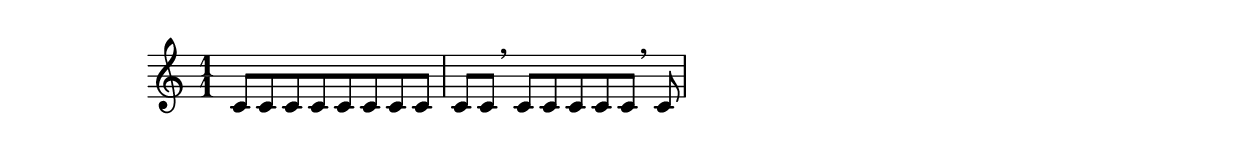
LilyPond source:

\version "2.14.0"

\header {
  texidoc = "Automatic beams are ended early if a breathing sign is
encountered."
}

\relative c' {
  \time 1/1
  \repeat unfold 8 c8
  c8 c
  \breathe
  c8 c c c c
  \breathe
  c8
}
